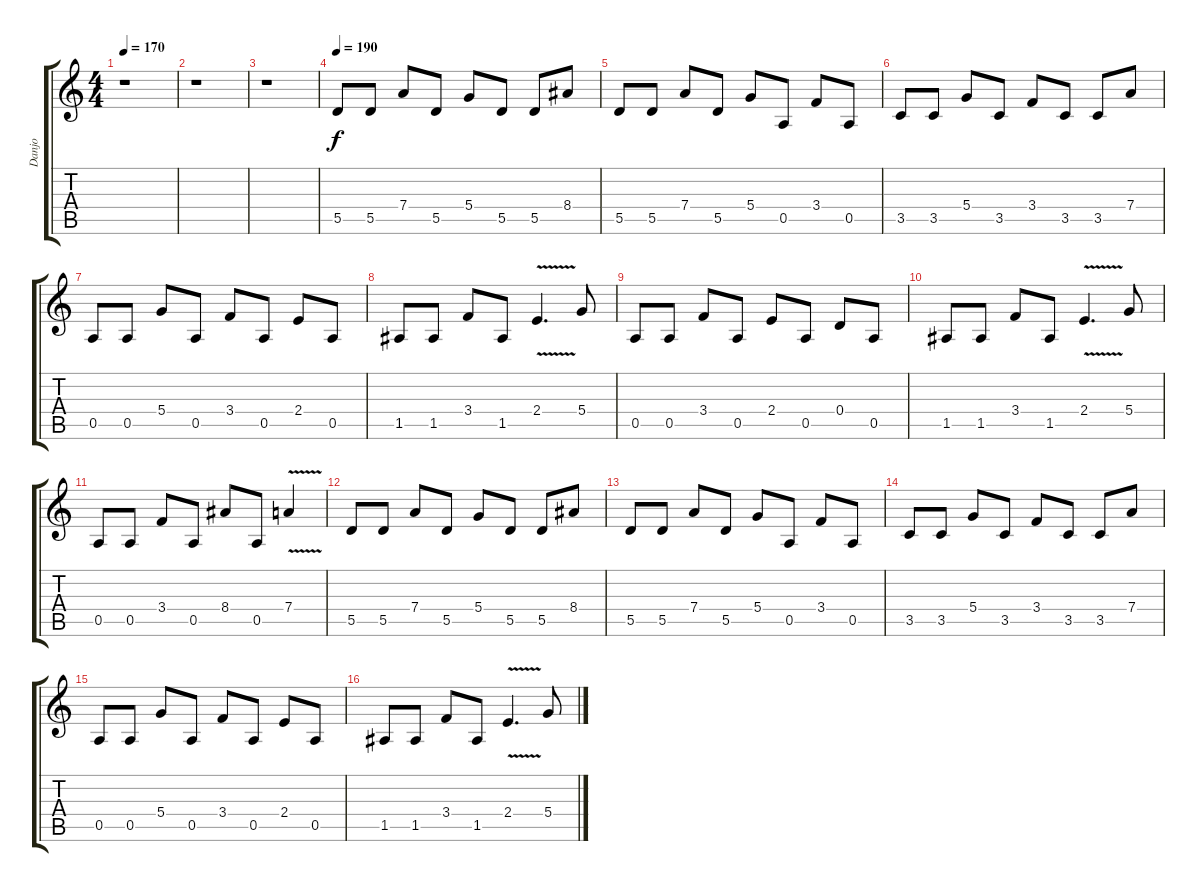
\track ("Danjo" "Danjo") {instrument distortionguitar}
\staff {score tabs}
\tuning (E4 B3 G3 D3 A2 E2) {hide}
\ts (4 4)
\tempo 170
\clef g2
\ks c
r.1{dy f} |
r.1 |
r.1 |
\tempo 190
5.5.8 5.5.8 7.4.8 5.5.8 5.4.8 5.5.8 5.5.8 8.4.8 |
5.5.8 5.5.8 7.4.8 5.5.8 5.4.8 0.5.8 3.4.8 0.5.8 |
3.5.8 3.5.8 5.4.8 3.5.8 3.4.8 3.5.8 3.5.8 7.4.8 |
0.5.8 0.5.8 5.4.8 0.5.8 3.4.8 0.5.8 2.4.8 0.5.8 |
1.5.8 1.5.8 3.4.8 1.5.8 2.4{v}.4{d} 5.4.8 |
0.5.8 0.5.8 3.4.8 0.5.8 2.4.8 0.5.8 0.4.8 0.5.8 |
1.5.8 1.5.8 3.4.8 1.5.8 2.4{v}.4{d} 5.4.8 |
0.5.8 0.5.8 3.4.8 0.5.8 8.4.8 0.5.8 7.4{v}.4 |
5.5.8 5.5.8 7.4.8 5.5.8 5.4.8 5.5.8 5.5.8 8.4.8 |
5.5.8 5.5.8 7.4.8 5.5.8 5.4.8 0.5.8 3.4.8 0.5.8 |
3.5.8 3.5.8 5.4.8 3.5.8 3.4.8 3.5.8 3.5.8 7.4.8 |
0.5.8 0.5.8 5.4.8 0.5.8 3.4.8 0.5.8 2.4.8 0.5.8 |
1.5.8 1.5.8 3.4.8 1.5.8 2.4{v}.4{d} 5.4.8
